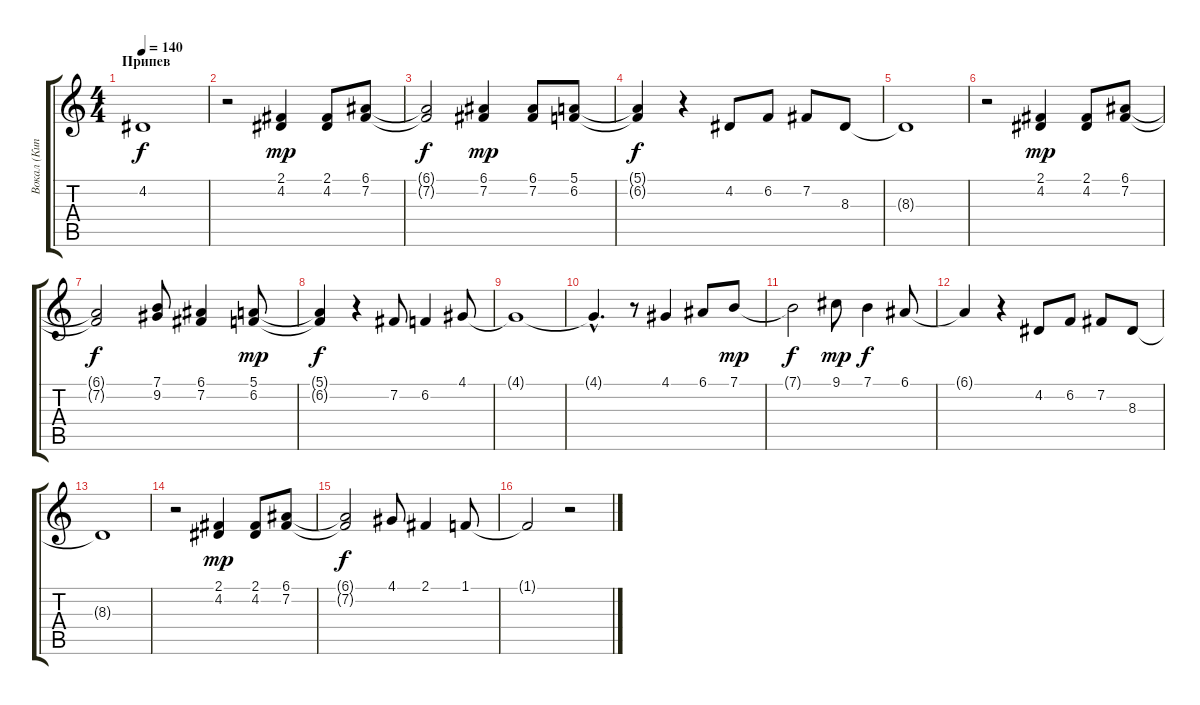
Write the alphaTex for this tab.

\track ("Вокал (Кипелов)" "Вокал (Кип") {instrument lead6voice}
\staff {score tabs}
\tuning (E4 B3 G3 D3 A2 E2) {hide}
\ts (4 4)
\section ("" "Припев")
\tempo 140
\clef g2
\ks c
4.2{t}.1{dy f} |
r.2 (2.1 4.2).4{dy mp} (2.1 4.2).8 (6.1 7.2).8 |
(6.1{t} 7.2{t}).2{dy f} (6.1 7.2).4{dy mp} (6.1 7.2).8 (5.1 6.2).8 |
(5.1{t} 6.2{t}).4{dy f} r.4 4.2.8 6.2.8 7.2.8 8.3.8 |
8.3{t}.1 |
r.2 (2.1 4.2).4{dy mp} (2.1 4.2).8 (6.1 7.2).8 |
(6.1{t} 7.2{t}).2{dy f} (7.1 9.2).8 (6.1 7.2).4 (5.1 6.2).8{dy mp} |
(5.1{t} 6.2{t}).4{dy f} r.4 7.2.8 6.2.4 4.1.8 |
4.1{t}.1 |
4.1{hac t}.4{d} r.8 4.1.4 6.1.8 7.1.8{dy mp} |
7.1{t}.2{dy f} 9.1.8{dy mp} 7.1.4{dy f} 6.1.8 |
6.1{t}.4 r.4 4.2.8 6.2.8 7.2.8 8.3.8 |
8.3{t}.1 |
r.2 (2.1 4.2).4{dy mp} (2.1 4.2).8 (6.1 7.2).8 |
(6.1{t} 7.2{t}).2{dy f} 4.1.8 2.1.4 1.1.8 |
1.1{t}.2 r.2
